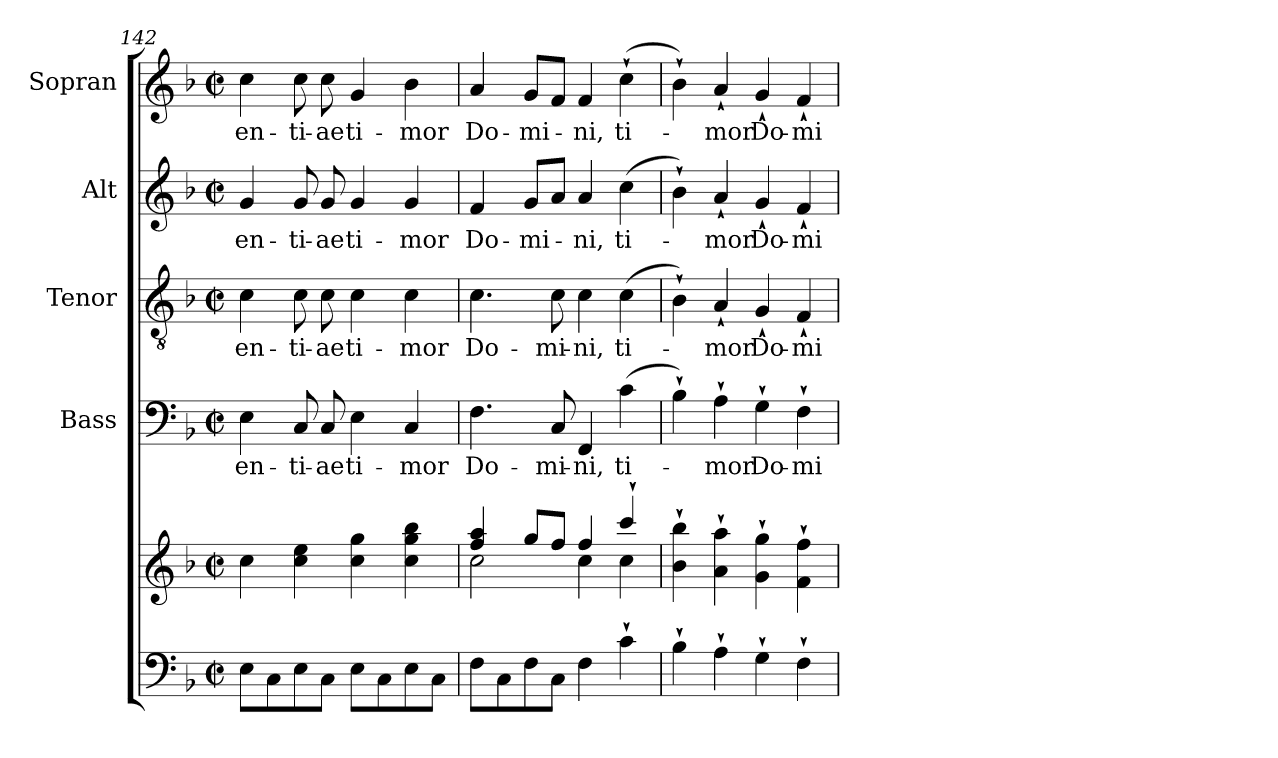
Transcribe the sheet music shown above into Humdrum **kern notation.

**kern	**kern	**kern	**text	**kern	**text	**kern	**text	**kern	**text
*part5	*part5	*part4	*part4	*part3	*part3	*part2	*part2	*part1	*part1
*staff6	*staff5	*staff4	*staff4	*staff3	*staff3	*staff2	*staff2	*staff1	*staff1
*	*	*I"Bass	*	*I"Tenor	*	*I"Alt	*	*I"Sopran	*
*	*	*I'B.	*	*I'T.	*	*I'A.	*	*I'S.	*
*clefF4	*clefG2	*clefF4	*	*clefGv2	*	*clefG2	*	*clefG2	*
*k[b-]	*k[b-]	*k[b-]	*	*k[b-]	*	*k[b-]	*	*k[b-]	*
*F:	*F:	*F:	*	*F:	*	*F:	*	*F:	*
*M2/2	*M2/2	*M2/2	*	*M2/2	*	*M2/2	*	*M2/2	*
*met(c|)	*met(c|)	*met(c|)	*	*met(c|)	*	*met(c|)	*	*met(c|)	*
=142	=142	=142	=142	=142	=142	=142	=142	=142	=142
!	!	!	!LO:LY:b	!	!LO:LY:b	!	!LO:LY:b	!	!LO:LY:b
8E\L	4cc\	4E\	-en-	4c\	-en-	4g/	-en-	4cc\	-en-
8C\	.	.	.	.	.	.	.	.	.
!	!	!	!LO:LY:b	!	!LO:LY:b	!	!LO:LY:b	!	!LO:LY:b
8E\	4cc\ 4ee\	8C/	-ti-	8c\	-ti-	8g/	-ti-	8cc\	-ti-
!	!	!	!LO:LY:b	!	!LO:LY:b	!	!LO:LY:b	!	!LO:LY:b
8C\J	.	8C/	-ae	8c\	-ae	8g/	-ae	8cc\	-ae
!	!	!	!LO:LY:b	!	!LO:LY:b	!	!LO:LY:b	!	!LO:LY:b
8E\L	4cc\ 4gg\	4E\	ti-	4c\	ti-	4g/	ti-	4g/	ti-
8C\	.	.	.	.	.	.	.	.	.
!	!	!	!LO:LY:b	!	!LO:LY:b	!	!LO:LY:b	!	!LO:LY:b
8E\	4cc\ 4gg\ 4bb-\	4C/	-mor	4c\	-mor	4g/	-mor	4b-\	-mor
8C\J	.	.	.	.	.	.	.	.	.
=143	=143	=143	=143	=143	=143	=143	=143	=143	=143
*	*^	*	*	*	*	*	*	*	*
!	!	!	!	!LO:LY:b	!	!LO:LY:b	!	!LO:LY:b	!	!LO:LY:b
8F\L	4ff/ 4aa/	2cc\	4.F\	Do-	4.c\	Do-	4f/	Do-	4a/	Do-
8C\	.	.	.	.	.	.	.	.	.	.
!	!	!	!	!	!	!	!	!LO:LY:b	!	!LO:LY:b
8F\	8gg/L	.	.	.	.	.	8g/L	-mi-	8g/L	-mi-
!	!	!	!	!LO:LY:b	!	!LO:LY:b	!	!	!	!
8C\J	8ff/J	.	8C/	-mi-	8c\	-mi-	8a/J	.	8f/J	.
!	!	!	!	!LO:LY:b	!	!LO:LY:b	!	!LO:LY:b	!	!LO:LY:b
4F\	4ff/	4cc\	4FF/	-ni,	4c\	-ni,	4a/	-ni,	4f/	-ni,
!	!	!	!	!LO:LY:b	!	!LO:LY:b	!	!LO:LY:b	!	!LO:LY:b
4c`>\	4ccc`>/	4cc\	(>4c\	ti-	(>4c\	ti-	(>4cc\	ti-	(>4cc`>\	ti-
*	*v	*v	*	*	*	*	*	*	*	*
=144	=144	=144	=144	=144	=144	=144	=144	=144	=144
4B-`>\	4b-\`> 4bb-\`>	4B-`>\)	.	4B-`>\)	.	4b-`>\)	.	4b-`>\)	.
!	!	!	!LO:LY:b	!	!LO:LY:b	!	!LO:LY:b	!	!LO:LY:b
4A`>\	4a\`> 4aa\`>	4A`>\	-mor	4A`</	-mor	4a`>/	-mor	4a`>/	-mor
!	!	!	!LO:LY:b	!	!LO:LY:b	!	!LO:LY:b	!	!LO:LY:b
4G`>\	4g\`> 4gg\`>	4G`>\	Do-	4G`</	Do-	4g`>/	Do-	4g`>/	Do-
!	!	!	!LO:LY:b	!	!LO:LY:b	!	!LO:LY:b	!	!LO:LY:b
4F`>\	4f\`> 4ff\`>	4F`>\	-mi-	4F`</	-mi-	4f`>/	-mi-	4f`>/	-mi-
=	=	=	=	=	=	=	=	=	=
*-	*-	*-	*-	*-	*-	*-	*-	*-	*-
